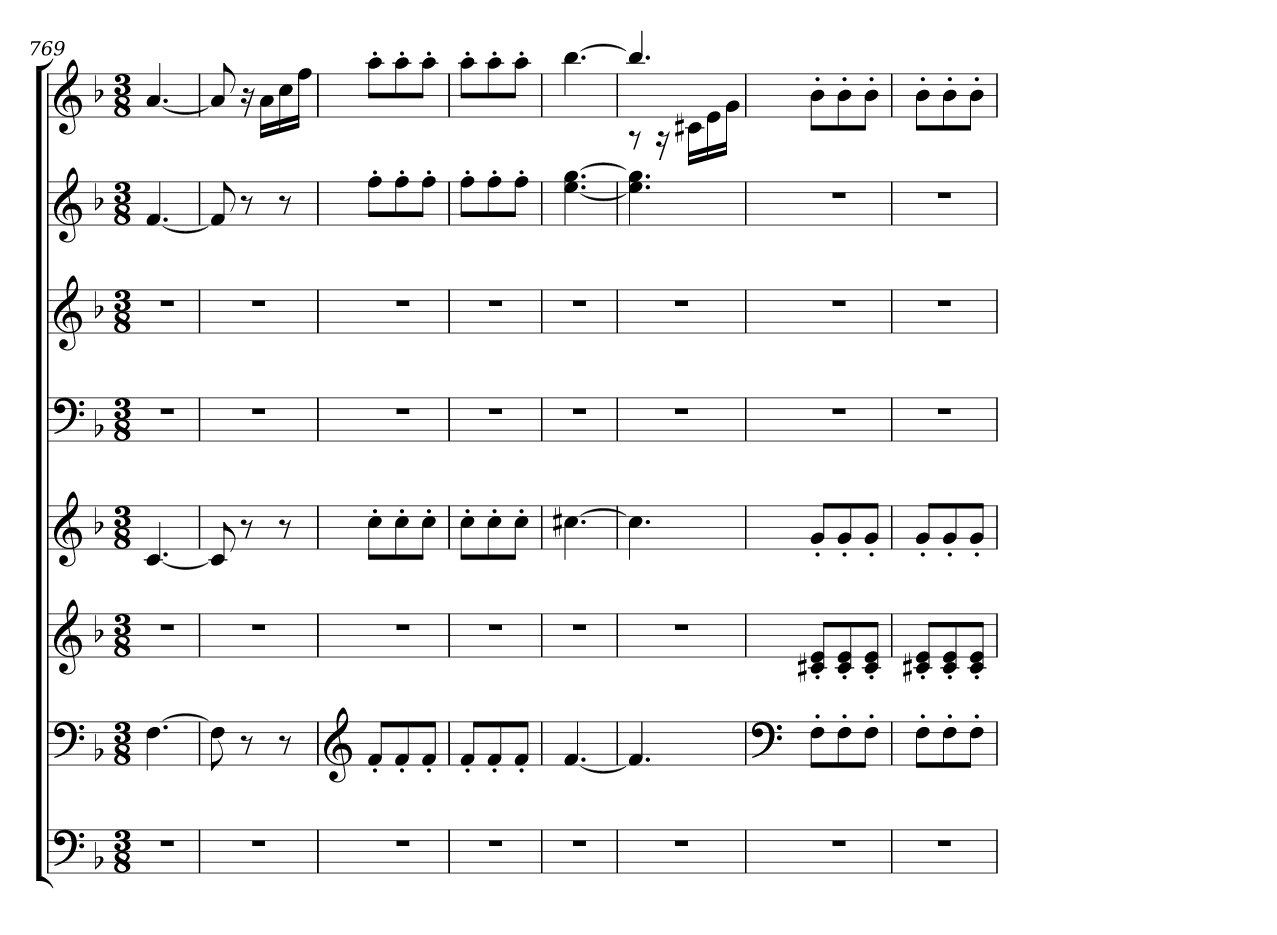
**kern	**kern	**kern	**kern	**kern	**kern	**kern	**kern
*part5	*part5	*part4	*part4	*part3	*part3	*part2	*part1
*staff8	*staff7	*staff6	*staff5	*staff4	*staff3	*staff2	*staff1
*clefF4	*clefF4	*clefG2	*clefG2	*clefF4	*clefG2	*clefG2	*clefG2
*k[b-]	*k[b-]	*k[b-]	*k[b-]	*k[b-]	*k[b-]	*k[b-]	*k[b-]
*M3/8	*M3/8	*M3/8	*M3/8	*M3/8	*M3/8	*M3/8	*M3/8
=769	=769	=769	=769	=769	=769	=769	=769
4.r	[4.F\	4.r	[4.c/	4.r	4.r	[4.f/	[4.a/
=770	=770	=770	=770	=770	=770	=770	=770
4.r	8F\]	4.r	8c/]	4.r	4.r	8f/]	8a/]
.	8r	.	8r	.	.	8r	16r
.	.	.	.	.	.	.	16a\LL
.	8r	.	8r	.	.	8r	16cc\
.	.	.	.	.	.	.	16ff\JJ
=771	=771	=771	=771	=771	=771	=771	=771
*	*clefG2	*	*	*	*	*	*
4.r	8f'/L	4.r	8cc'\L	4.r	4.r	8ff'\L	8aa'\L
.	8f'/	.	8cc'\	.	.	8ff'\	8aa'\
.	8f'/J	.	8cc'\J	.	.	8ff'\J	8aa'\J
!!LO:PB:g=z
=772	=772	=772	=772	=772	=772	=772	=772
4.r	8f'/L	4.r	8cc'\L	4.r	4.r	8ff'\L	8aa'\L
.	8f'/	.	8cc'\	.	.	8ff'\	8aa'\
.	8f'/J	.	8cc'\J	.	.	8ff'\J	8aa'\J
=773	=773	=773	=773	=773	=773	=773	=773
4.r	[4.f/	4.r	[4.cc#X\	4.r	4.r	[4.ee\ [4.gg\	[4.bb-\
=774	=774	=774	=774	=774	=774	=774	=774
*	*	*	*	*	*	*	*^
4.r	4.f/]	4.r	4.cc#\]	4.r	4.r	4.ee\] 4.gg\]	4.bb-/]	8r
.	.	.	.	.	.	.	.	16r
.	.	.	.	.	.	.	.	16c#X\LL
.	.	.	.	.	.	.	.	16e\
.	.	.	.	.	.	.	.	16g\JJ
*	*	*	*	*	*	*	*v	*v
=775	=775	=775	=775	=775	=775	=775	=775
*	*clefF4	*	*	*	*	*	*
4.r	8F'\L	8c#X/' 8e/'L	8g'/L	4.r	4.r	4.r	8b-'\L
.	8F'\	8c#/' 8e/'	8g'/	.	.	.	8b-'\
.	8F'\J	8c#/' 8e/'J	8g'/J	.	.	.	8b-'\J
=776	=776	=776	=776	=776	=776	=776	=776
4.r	8F'\L	8c#X/' 8e/'L	8g'/L	4.r	4.r	4.r	8b-'\L
.	8F'\	8c#/' 8e/'	8g'/	.	.	.	8b-'\
.	8F'\J	8c#/' 8e/'J	8g'/J	.	.	.	8b-'\J
=	=	=	=	=	=	=	=
*-	*-	*-	*-	*-	*-	*-	*-
